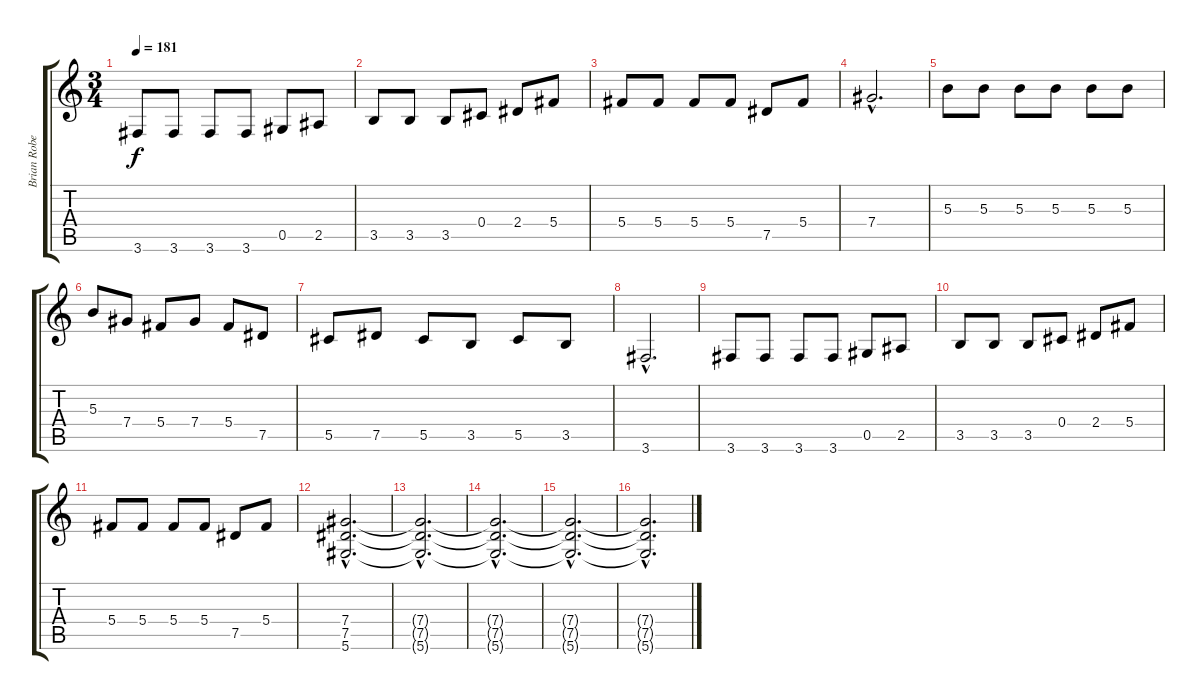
\track ("Brian Robertson" "Brian Robe") {instrument overdrivenguitar}
\staff {score tabs}
\tuning (Eb4 Bb3 Gb3 Db3 Ab2 Eb2) {hide}
\ts (3 4)
\tempo 181
\clef g2
\ks c
3.6.8{dy f} 3.6.8 3.6.8 3.6.8 0.5.8 2.5.8 |
3.5.8 3.5.8 3.5.8 0.4.8 2.4.8 5.4.8 |
5.4.8 5.4.8 5.4.8 5.4.8 7.5.8 5.4.8 |
7.4{hac}.2{d} |
5.3.8 5.3.8 5.3.8 5.3.8 5.3.8 5.3.8 |
5.3.8 7.4.8 5.4.8 7.4.8 5.4.8 7.5.8 |
5.5.8 7.5.8 5.5.8 3.5.8 5.5.8 3.5.8 |
3.6{hac}.2{d} |
3.6.8 3.6.8 3.6.8 3.6.8 0.5.8 2.5.8 |
3.5.8 3.5.8 3.5.8 0.4.8 2.4.8 5.4.8 |
5.4.8 5.4.8 5.4.8 5.4.8 7.5.8 5.4.8 |
(7.4{hac} 7.5{hac} 5.6{hac}).2{d} |
(7.4{hac t} 7.5{hac t} 5.6{hac t}).2{d} |
(7.4{hac t} 7.5{hac t} 5.6{hac t}).2{d} |
(7.4{hac t} 7.5{hac t} 5.6{hac t}).2{d} |
(7.4{hac t} 7.5{hac t} 5.6{hac t}).2{d}
